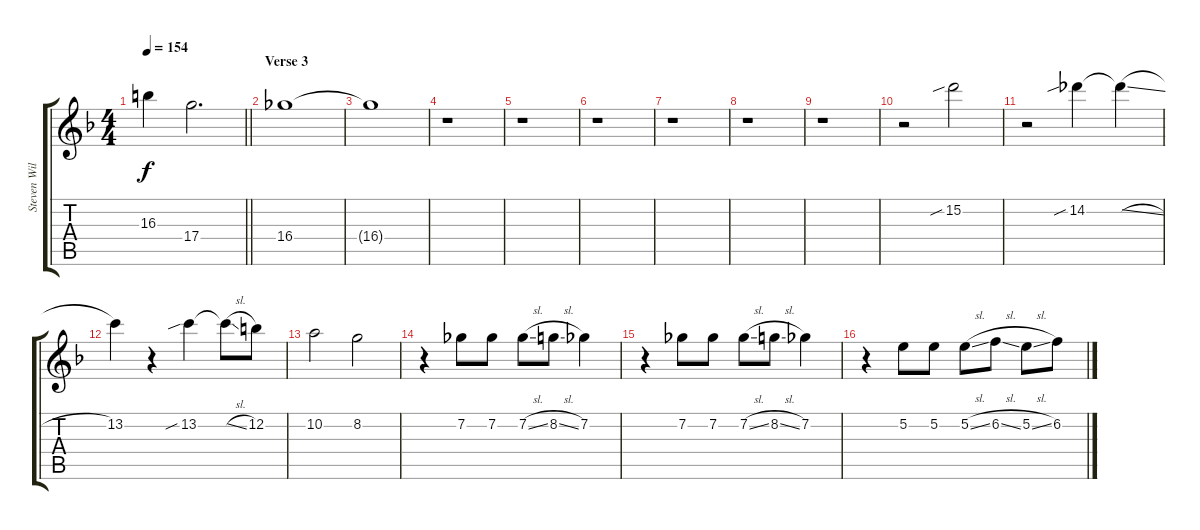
\track ("Steven Wilson Clean Slide/Rhythm Guitar" "Steven Wil") {instrument electricguitarjazz}
\staff {score tabs}
\tuning (E4 B3 G3 D3 A2 E2) {hide}
\ts (4 4)
\tempo 154
\clef g2
\barLineRight lightlight
\ks dminor
16.3{t}.4{dy f} 17.4.2{d} |
\section ("" "Verse 3")
16.4.1{volume 0} |
16.4{t}.1 |
r.1 |
r.1 |
r.1 |
r.1 |
r.1 |
r.1 |
r.2{volume 13 instrument electricguitarjazz} 15.2{sib}.2 |
r.2 14.2{sib}.4 14.2{sl t}.4 |
13.2.4 r.4 13.2{sib}.4 13.2{sl t}.8 12.2.8 |
10.2.2 8.2.2 |
r.4 7.2.8 7.2.8 7.2{sl}.8 8.2{sl}.8 7.2.4 |
r.4 7.2.8 7.2.8 7.2{sl}.8 8.2{sl}.8 7.2.4 |
r.4 5.2.8 5.2.8 5.2{sl}.8 6.2{sl}.8 5.2{sl}.8 6.2{sl}.8
